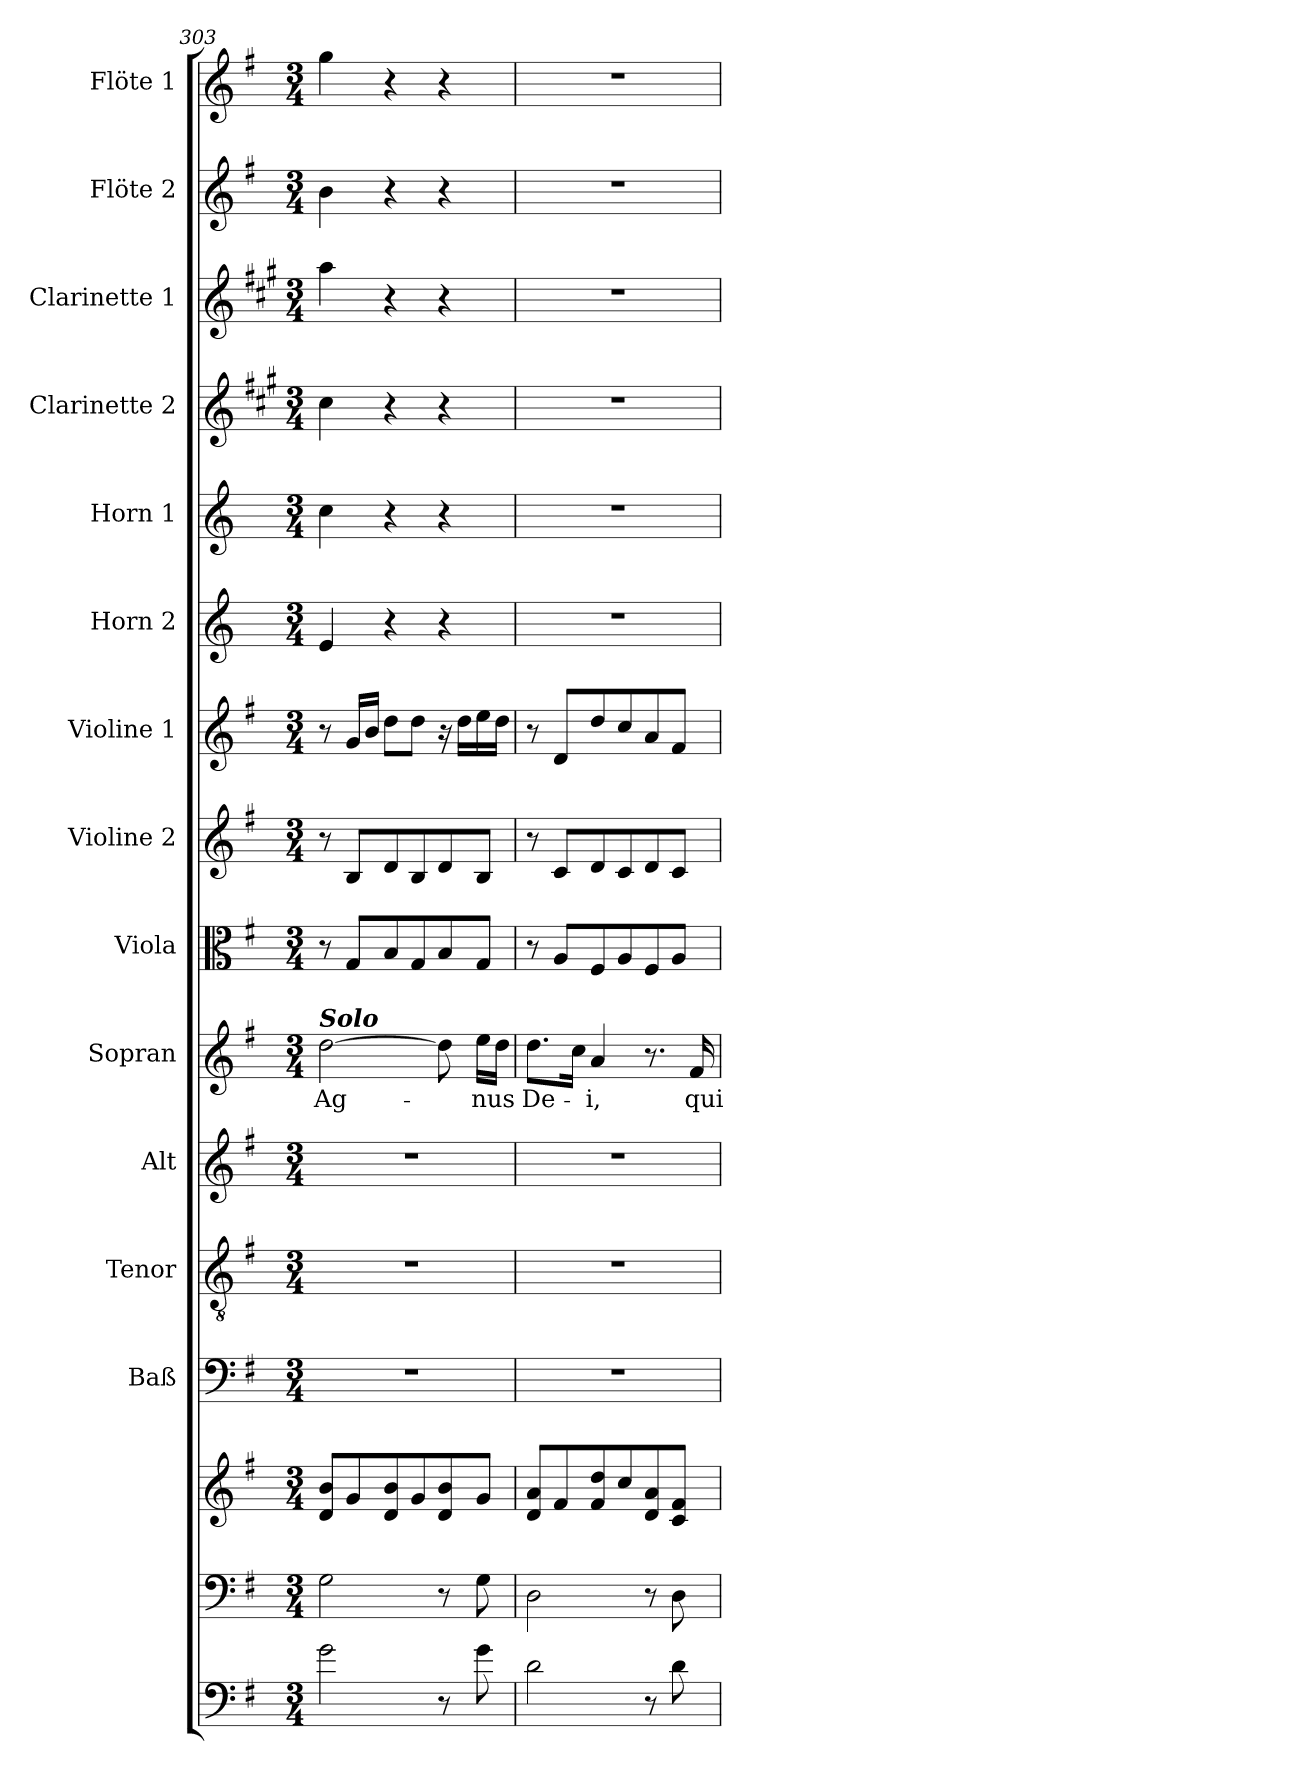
**kern	**kern	**kern	**kern	**kern	**kern	**kern	**text	**kern	**kern	**kern	**kern	**kern	**kern	**kern	**kern	**kern
*part15	*part14	*part14	*part13	*part12	*part11	*part10	*part10	*part9	*part8	*part7	*part6	*part5	*part4	*part3	*part2	*part1
*staff16	*staff15	*staff14	*staff13	*staff12	*staff11	*staff10	*staff10	*staff9	*staff8	*staff7	*staff6	*staff5	*staff4	*staff3	*staff2	*staff1
*	*	*	*I"Baß	*I"Tenor	*I"Alt	*I"Sopran	*	*I"Viola	*I"Violine 2	*I"Violine 1	*I"Horn 2	*I"Horn 1	*I"Clarinette 2	*I"Clarinette 1	*I"Flöte 2	*I"Flöte 1
*	*	*	*I'Baß	*I'Ten	*I'Alt	*I'Sop	*	*I'Vla.	*I'Vln. 2	*I'Vln. 1	*I'Hrn. 2	*I'Hrn. 1	*I'Cl. 2	*I'Cl. 1	*I'Fl. 2	*I'Fl. 1
*clefF4	*clefF4	*clefG2	*clefF4	*clefGv2	*clefG2	*clefG2	*	*clefC3	*clefG2	*clefG2	*clefG2	*clefG2	*clefG2	*clefG2	*clefG2	*clefG2
*ITrd7c12	*	*	*	*	*	*	*	*	*	*	*ITrd3c5	*ITrd3c5	*ITrd1c2	*ITrd1c2	*	*
*k[f#]	*k[f#]	*k[f#]	*k[f#]	*k[f#]	*k[f#]	*k[f#]	*	*k[f#]	*k[f#]	*k[f#]	*k[f#]	*k[f#]	*k[f#]	*k[f#]	*k[f#]	*k[f#]
*G:	*G:	*G:	*G:	*G:	*G:	*G:	*	*G:	*G:	*G:	*G:	*G:	*G:	*G:	*G:	*G:
*M3/4	*M3/4	*M3/4	*M3/4	*M3/4	*M3/4	*M3/4	*	*M3/4	*M3/4	*M3/4	*M3/4	*M3/4	*M3/4	*M3/4	*M3/4	*M3/4
=303	=303	=303	=303	=303	=303	=303	=303	=303	=303	=303	=303	=303	=303	=303	=303	=303
!	!	!	!	!	!	!LO:TX:a:Bi:t=Solo	!	!	!	!	!	!	!	!	!	!
!	!	!	!	!	!	!	!LO:LY:b	!	!	!	!	!	!	!	!	!
2G\	2G\	8d/ 8b/L	2.r	2.r	2.r	[2dd\	Ag-	8r	8r	8r	4B/	4g\	4b\	4gg\	4b\	4gg\
.	.	8g/	.	.	.	.	.	8G/L	8B/L	16g/LL	.	.	.	.	.	.
.	.	.	.	.	.	.	.	.	.	16b/JJ	.	.	.	.	.	.
.	.	8d/ 8b/	.	.	.	.	.	8B/	8d/	8dd\L	4r	4r	4r	4r	4r	4r
.	.	8g/	.	.	.	.	.	8G/	8B/	8dd\J	.	.	.	.	.	.
8r	8r	8d/ 8b/	.	.	.	8dd\]	.	8B/	8d/	16r	4r	4r	4r	4r	4r	4r
.	.	.	.	.	.	.	.	.	.	16dd\LL	.	.	.	.	.	.
!	!	!	!	!	!	!	!LO:LY:b	!	!	!	!	!	!	!	!	!
8G\	8G\	8g/J	.	.	.	16ee\LL	-nus	8G/J	8B/J	16ee\	.	.	.	.	.	.
.	.	.	.	.	.	16dd\JJ	.	.	.	16dd\JJ	.	.	.	.	.	.
=304	=304	=304	=304	=304	=304	=304	=304	=304	=304	=304	=304	=304	=304	=304	=304	=304
!	!	!	!	!	!	!	!LO:LY:b	!	!	!	!	!	!	!	!	!
2D\	2D\	8d/ 8a/L	2.r	2.r	2.r	8.dd\L	De-	8r	8r	8r	2.r	2.r	2.r	2.r	2.r	2.r
.	.	8f#/	.	.	.	.	.	8A/L	8c/L	8d/L	.	.	.	.	.	.
.	.	.	.	.	.	16cc\Jk	.	.	.	.	.	.	.	.	.	.
!	!	!	!	!	!	!	!LO:LY:b	!	!	!	!	!	!	!	!	!
.	.	8f#/ 8dd/	.	.	.	4a/	-i,	8F#/	8d/	8dd/	.	.	.	.	.	.
.	.	8cc/	.	.	.	.	.	8A/	8c/	8cc/	.	.	.	.	.	.
8r	8r	8d/ 8a/	.	.	.	8.r	.	8F#/	8d/	8a/	.	.	.	.	.	.
8D\	8D\	8c/ 8f#/J	.	.	.	.	.	8A/J	8c/J	8f#/J	.	.	.	.	.	.
!	!	!	!	!	!	!	!LO:LY:b	!	!	!	!	!	!	!	!	!
.	.	.	.	.	.	16f#/	qui	.	.	.	.	.	.	.	.	.
=	=	=	=	=	=	=	=	=	=	=	=	=	=	=	=	=
*-	*-	*-	*-	*-	*-	*-	*-	*-	*-	*-	*-	*-	*-	*-	*-	*-
